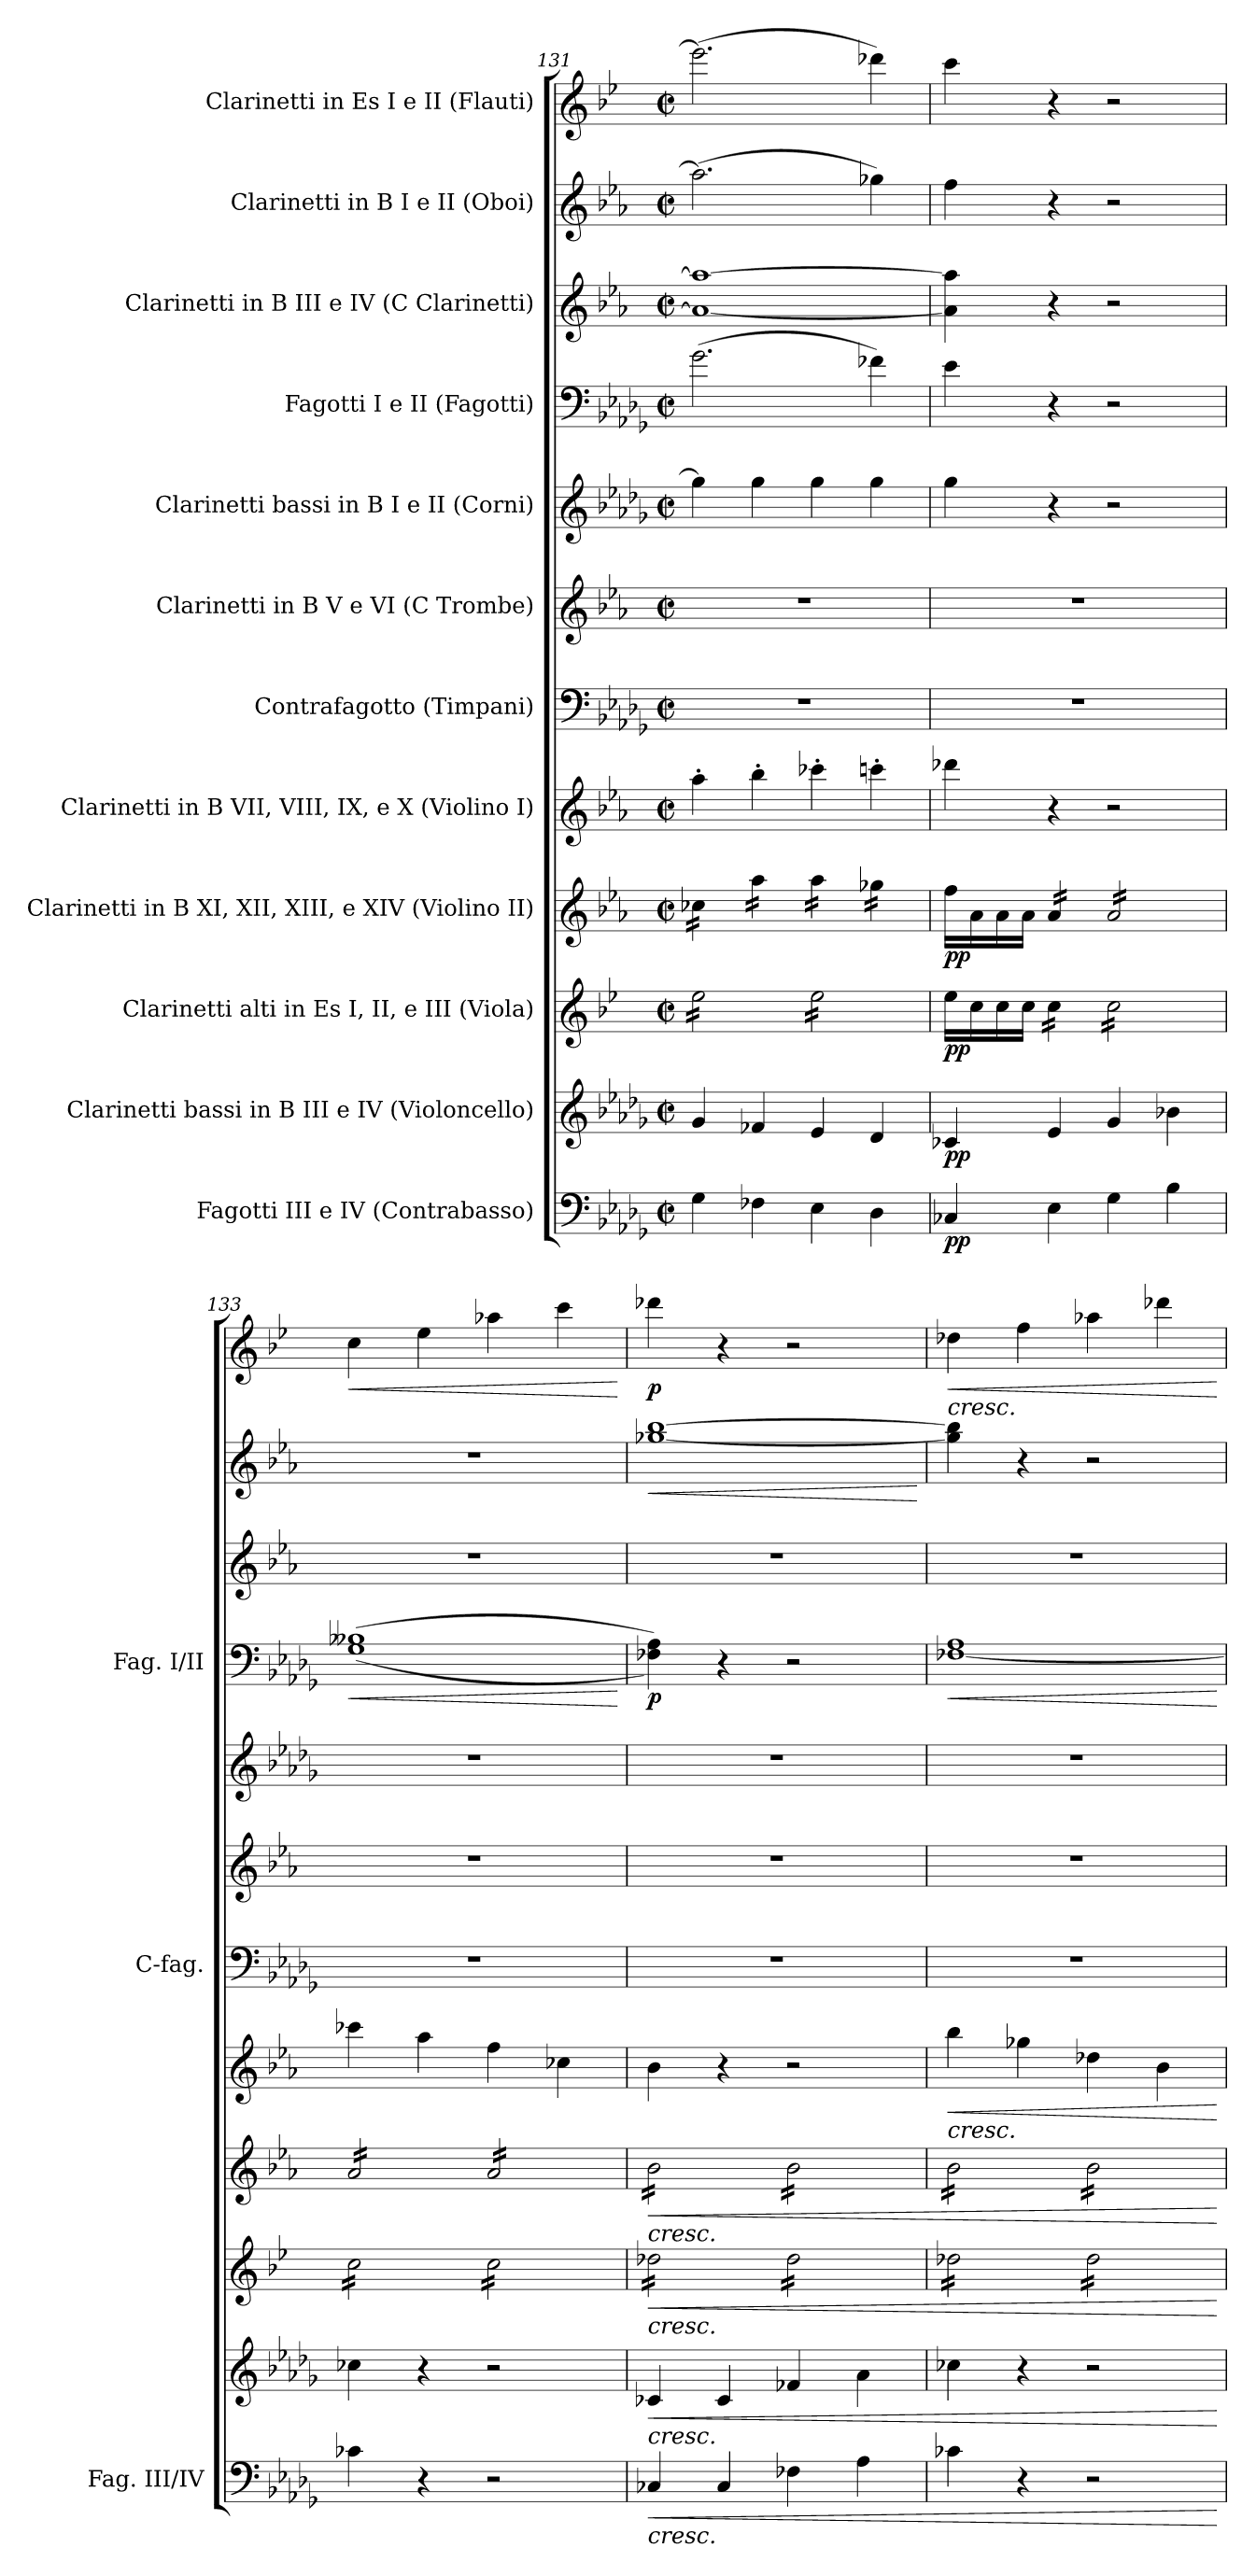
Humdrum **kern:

**kern	**dynam	**kern	**dynam	**kern	**dynam	**kern	**dynam	**kern	**dynam	**kern	**kern	**kern	**kern	**dynam	**kern	**kern	**dynam	**kern	**dynam
*part12	*part12	*part11	*part11	*part10	*part10	*part9	*part9	*part8	*part8	*part7	*part6	*part5	*part4	*part4	*part3	*part2	*part2	*part1	*part1
*staff12	*staff12	*staff11	*staff11	*staff10	*staff10	*staff9	*staff9	*staff8	*staff8	*staff7	*staff6	*staff5	*staff4	*staff4	*staff3	*staff2	*staff2	*staff1	*staff1
*I"Fagotti III e IV (Contrabasso)	*	*I"Clarinetti bassi in B III e IV (Violoncello)	*	*I"Clarinetti alti in Es I, II, e III (Viola)	*	*I"Clarinetti in B XI, XII, XIII, e XIV (Violino II)	*	*I"Clarinetti in B VII, VIII, IX, e X (Violino I)	*	*I"Contrafagotto (Timpani)	*I"Clarinetti in B V e VI (C Trombe)	*I"Clarinetti bassi in B I e II (Corni)	*I"Fagotti I e II (Fagotti)	*	*I"Clarinetti in B III e IV (C Clarinetti)	*I"Clarinetti in B I e II (Oboi)	*	*I"Clarinetti in Es I e II (Flauti)	*
*I'Fag. III/IV	*	*	*	*	*	*	*	*	*	*I'C-fag.	*	*	*I'Fag. I/II	*	*	*	*	*	*
*clefF4	*	*clefG2	*	*clefG2	*	*clefG2	*	*clefG2	*	*clefF4	*clefG2	*clefG2	*clefF4	*	*clefG2	*clefG2	*	*clefG2	*
*	*	*ITrd8c14	*	*ITrd5c9	*	*ITrd1c2	*	*ITrd1c2	*	*ITrd7c12	*ITrd1c2	*ITrd8c14	*	*	*ITrd1c2	*ITrd1c2	*	*ITrd-2c-3	*
*k[b-e-a-d-g-]	*	*k[b-e-a-d-g-]	*	*k[b-e-a-d-g-]	*	*k[b-e-a-d-g-]	*	*k[b-e-a-d-g-]	*	*k[b-e-a-d-g-]	*k[b-e-a-d-g-]	*k[b-e-a-d-g-]	*k[b-e-a-d-g-]	*	*k[b-e-a-d-g-]	*k[b-e-a-d-g-]	*	*k[b-e-a-d-g-]	*
*M2/2	*	*M2/2	*	*M2/2	*	*M2/2	*	*M2/2	*	*M2/2	*M2/2	*M2/2	*M2/2	*	*M2/2	*M2/2	*	*M2/2	*
*met(c|)	*	*met(c|)	*	*met(c|)	*	*met(c|)	*	*met(c|)	*	*met(c|)	*met(c|)	*met(c|)	*met(c|)	*	*met(c|)	*met(c|)	*	*met(c|)	*
=131	=131	=131	=131	=131	=131	=131	=131	=131	=131	=131	=131	=131	=131	=131	=131	=131	=131	=131	=131
*	*	*	*	*tremolo	*	*	*	*	*	*	*	*	*	*	*	*	*	*	*
*	*	*	*	*	*	*tremolo	*	*	*	*	*	*	*	*	*	*	*	*	*
4G-\	.	4G-/	.	16g-\LL	.	16b--X\LL	.	4gg-'\	.	1r	1r	4g-\]	(>2.g-\	.	1g-_ 1gg-_	(>2.gg-\]	.	(>2.ggg-\]	.
.	.	.	.	16g-\	.	16b--X\	.	.	.	.	.	.	.	.	.	.	.	.	.
.	.	.	.	16g-\	.	16b--X\	.	.	.	.	.	.	.	.	.	.	.	.	.
.	.	.	.	16g-\	.	16b--X\JJ	.	.	.	.	.	.	.	.	.	.	.	.	.
4F-X\	.	4F-X/	.	16g-\	.	16gg-\LL	.	4aa-'\	.	.	.	4g-\	.	.	.	.	.	.	.
.	.	.	.	16g-\	.	16gg-\	.	.	.	.	.	.	.	.	.	.	.	.	.
.	.	.	.	16g-\	.	16gg-\	.	.	.	.	.	.	.	.	.	.	.	.	.
.	.	.	.	16g-\JJ	.	16gg-\JJ	.	.	.	.	.	.	.	.	.	.	.	.	.
4E-\	.	4E-/	.	16g-\LL	.	16gg-\LL	.	4bb--X'\	.	.	.	4g-\	.	.	.	.	.	.	.
.	.	.	.	16g-\	.	16gg-\	.	.	.	.	.	.	.	.	.	.	.	.	.
.	.	.	.	16g-\	.	16gg-\	.	.	.	.	.	.	.	.	.	.	.	.	.
.	.	.	.	16g-\	.	16gg-\JJ	.	.	.	.	.	.	.	.	.	.	.	.	.
4D-\	.	4D-/	.	16g-\	.	16ff-X\LL	.	4bb-X'\	.	.	.	4g-\	4f-X\)	.	.	4ff-X\)	.	4fff-X\)	.
.	.	.	.	16g-\	.	16ff-X\	.	.	.	.	.	.	.	.	.	.	.	.	.
.	.	.	.	16g-\	.	16ff-X\	.	.	.	.	.	.	.	.	.	.	.	.	.
.	.	.	.	16g-\JJ	.	16ff-X\JJ	.	.	.	.	.	.	.	.	.	.	.	.	.
*	*	*	*	*	*	*Xtremolo	*	*	*	*	*	*	*	*	*	*	*	*	*
*	*	*	*	*Xtremolo	*	*	*	*	*	*	*	*	*	*	*	*	*	*	*
!!LO:PB:g=z
=132	=132	=132	=132	=132	=132	=132	=132	=132	=132	=132	=132	=132	=132	=132	=132	=132	=132	=132	=132
!	!LO:DY:b	!	!LO:DY:b	!	!LO:DY:b	!	!LO:DY:b	!	!	!	!	!	!	!	!	!	!	!	!
4C-X/	pp	4C-X/	pp	16g-\LL	pp	16ee-\LL	pp	4ccc-X\	.	1r	1r	4g-\	4e-\	.	4g-\] 4gg-\]	4ee-\	.	4eee-\	.
.	.	.	.	16e-\	.	16g-\	.	.	.	.	.	.	.	.	.	.	.	.	.
.	.	.	.	16e-\	.	16g-\	.	.	.	.	.	.	.	.	.	.	.	.	.
.	.	.	.	16e-\JJ	.	16g-\JJ	.	.	.	.	.	.	.	.	.	.	.	.	.
*	*	*	*	*tremolo	*	*	*	*	*	*	*	*	*	*	*	*	*	*	*
*	*	*	*	*	*	*tremolo	*	*	*	*	*	*	*	*	*	*	*	*	*
4E-\	.	4E-/	.	16e-\LL	.	16g-/LL	.	4r	.	.	.	4r	4r	.	4r	4r	.	4r	.
.	.	.	.	16e-\	.	16g-/	.	.	.	.	.	.	.	.	.	.	.	.	.
.	.	.	.	16e-\	.	16g-/	.	.	.	.	.	.	.	.	.	.	.	.	.
.	.	.	.	16e-\JJ	.	16g-/JJ	.	.	.	.	.	.	.	.	.	.	.	.	.
4G-\	.	4G-/	.	16e-\LL	.	16g-/LL	.	2r	.	.	.	2r	2r	.	2r	2r	.	2r	.
.	.	.	.	16e-\	.	16g-/	.	.	.	.	.	.	.	.	.	.	.	.	.
.	.	.	.	16e-\	.	16g-/	.	.	.	.	.	.	.	.	.	.	.	.	.
.	.	.	.	16e-\	.	16g-/	.	.	.	.	.	.	.	.	.	.	.	.	.
4B-\	.	4B-X\	.	16e-\	.	16g-/	.	.	.	.	.	.	.	.	.	.	.	.	.
.	.	.	.	16e-\	.	16g-/	.	.	.	.	.	.	.	.	.	.	.	.	.
.	.	.	.	16e-\	.	16g-/	.	.	.	.	.	.	.	.	.	.	.	.	.
.	.	.	.	16e-\JJ	.	16g-/JJ	.	.	.	.	.	.	.	.	.	.	.	.	.
!!LO:LB:g=z
=133	=133	=133	=133	=133	=133	=133	=133	=133	=133	=133	=133	=133	=133	=133	=133	=133	=133	=133	=133
!	!	!	!	!	!	!	!	!	!	!	!	!	!	!LO:HP:b	!	!	!	!	!LO:HP:b
4c-X\	.	4c-X\	.	16e-\LL	.	16g-/LL	.	4bb--X\	.	1r	1r	1r	(<(>1G- 1B--X	<	1r	1r	.	4ee-\	<
.	.	.	.	16e-\	.	16g-/	.	.	.	.	.	.	.	.	.	.	.	.	.
.	.	.	.	16e-\	.	16g-/	.	.	.	.	.	.	.	.	.	.	.	.	.
.	.	.	.	16e-\	.	16g-/	.	.	.	.	.	.	.	.	.	.	.	.	.
4r	.	4r	.	16e-\	.	16g-/	.	4gg-\	.	.	.	.	.	.	.	.	.	4gg-\	.
.	.	.	.	16e-\	.	16g-/	.	.	.	.	.	.	.	.	.	.	.	.	.
.	.	.	.	16e-\	.	16g-/	.	.	.	.	.	.	.	.	.	.	.	.	.
.	.	.	.	16e-\JJ	.	16g-/JJ	.	.	.	.	.	.	.	.	.	.	.	.	.
2r	.	2r	.	16e-\LL	.	16g-/LL	.	4ee-\	.	.	.	.	.	.	.	.	.	4ccc-X\	.
.	.	.	.	16e-\	.	16g-/	.	.	.	.	.	.	.	.	.	.	.	.	.
.	.	.	.	16e-\	.	16g-/	.	.	.	.	.	.	.	.	.	.	.	.	.
.	.	.	.	16e-\	.	16g-/	.	.	.	.	.	.	.	.	.	.	.	.	.
.	.	.	.	16e-\	.	16g-/	.	4b--X\	.	.	.	.	.	.	.	.	.	4eee-\	.
.	.	.	.	16e-\	.	16g-/	.	.	.	.	.	.	.	.	.	.	.	.	.
.	.	.	.	16e-\	.	16g-/	.	.	.	.	.	.	.	.	.	.	.	.	.
.	.	.	.	16e-\JJ	.	16g-/JJ	.	.	.	.	.	.	.	.	.	.	.	.	.
.	.	.	.	.	.	.	.	.	.	.	.	.	.	[	.	.	.	.	[
=134	=134	=134	=134	=134	=134	=134	=134	=134	=134	=134	=134	=134	=134	=134	=134	=134	=134	=134	=134
!	!	!	!	!	!	!LO:TX:b:i:t=cresc.	!	!	!	!	!	!	!	!	!	!	!	!	!
!	!	!	!	!LO:TX:b:i:t=cresc.	!	!	!	!	!	!	!	!	!	!	!	!	!	!	!
!	!	!LO:TX:b:i:t=cresc.	!	!	!	!	!	!	!	!	!	!	!	!	!	!	!	!	!
!LO:TX:b:i:t=cresc.	!	!	!	!	!	!	!	!	!	!	!	!	!	!	!	!	!	!	!
!	!LO:HP:b	!	!LO:HP:b	!	!LO:HP:b	!	!LO:HP:b	!	!	!	!	!	!	!LO:DY:b	!	!	!LO:HP:b	!	!LO:DY:b
4C-X/	<	4C-X/	<	16f-X\LL	<	16a-\LL	<	4a-\	.	1r	1r	1r	4F-X\ 4A-\))	p	1r	[1ff-X [1aa-	<	4fff-X\	p
.	.	.	.	16f-X\	.	16a-\	.	.	.	.	.	.	.	.	.	.	.	.	.
.	.	.	.	16f-X\	.	16a-\	.	.	.	.	.	.	.	.	.	.	.	.	.
.	.	.	.	16f-X\	.	16a-\	.	.	.	.	.	.	.	.	.	.	.	.	.
4C-/	.	4C-/	.	16f-X\	.	16a-\	.	4r	.	.	.	.	4r	.	.	.	.	4r	.
.	.	.	.	16f-X\	.	16a-\	.	.	.	.	.	.	.	.	.	.	.	.	.
.	.	.	.	16f-X\	.	16a-\	.	.	.	.	.	.	.	.	.	.	.	.	.
.	.	.	.	16f-X\JJ	.	16a-\JJ	.	.	.	.	.	.	.	.	.	.	.	.	.
4F-X\	.	4F-X/	.	16f-\LL	.	16a-\LL	.	2r	.	.	.	.	2r	.	.	.	.	2r	.
.	.	.	.	16f-\	.	16a-\	.	.	.	.	.	.	.	.	.	.	.	.	.
.	.	.	.	16f-\	.	16a-\	.	.	.	.	.	.	.	.	.	.	.	.	.
.	.	.	.	16f-\	.	16a-\	.	.	.	.	.	.	.	.	.	.	.	.	.
4A-\	.	4A-\	.	16f-\	.	16a-\	.	.	.	.	.	.	.	.	.	.	.	.	.
.	.	.	.	16f-\	.	16a-\	.	.	.	.	.	.	.	.	.	.	.	.	.
.	.	.	.	16f-\	.	16a-\	.	.	.	.	.	.	.	.	.	.	.	.	.
.	.	.	.	16f-\JJ	.	16a-\JJ	.	.	.	.	.	.	.	.	.	.	.	.	.
.	.	.	.	.	.	.	.	.	.	.	.	.	.	.	.	.	[	.	.
=135	=135	=135	=135	=135	=135	=135	=135	=135	=135	=135	=135	=135	=135	=135	=135	=135	=135	=135	=135
!	!	!	!	!	!	!	!	!	!	!	!	!	!	!	!	!	!	!LO:TX:b:i:t=cresc.	!
!	!	!	!	!	!	!	!	!LO:TX:b:i:t=cresc.	!	!	!	!	!	!	!	!	!	!	!
!	!	!	!	!	!	!	!	!	!LO:HP:b	!	!	!	!	!LO:HP:b	!	!	!	!	!LO:HP:b
4c-X\	.	4c-X\	.	16f-X\LL	.	16a-\LL	.	4aa-\	<	1r	1r	1r	[1F-X 1A-	<	1r	4ff-\] 4aa-\]	.	4ff-X\	<
.	.	.	.	16f-X\	.	16a-\	.	.	.	.	.	.	.	.	.	.	.	.	.
.	.	.	.	16f-X\	.	16a-\	.	.	.	.	.	.	.	.	.	.	.	.	.
.	.	.	.	16f-X\	.	16a-\	.	.	.	.	.	.	.	.	.	.	.	.	.
4r	.	4r	.	16f-X\	.	16a-\	.	4ff-X\	.	.	.	.	.	.	.	4r	.	4aa-\	.
.	.	.	.	16f-X\	.	16a-\	.	.	.	.	.	.	.	.	.	.	.	.	.
.	.	.	.	16f-X\	.	16a-\	.	.	.	.	.	.	.	.	.	.	.	.	.
.	.	.	.	16f-X\JJ	.	16a-\JJ	.	.	.	.	.	.	.	.	.	.	.	.	.
2r	.	2r	.	16f-\LL	.	16a-\LL	.	4cc-X\	.	.	.	.	.	.	.	2r	.	4ccc-X\	.
.	.	.	.	16f-\	.	16a-\	.	.	.	.	.	.	.	.	.	.	.	.	.
.	.	.	.	16f-\	.	16a-\	.	.	.	.	.	.	.	.	.	.	.	.	.
.	.	.	.	16f-\	.	16a-\	.	.	.	.	.	.	.	.	.	.	.	.	.
.	.	.	.	16f-\	.	16a-\	.	4a-\	.	.	.	.	.	.	.	.	.	4fff-X\	.
.	.	.	.	16f-\	.	16a-\	.	.	.	.	.	.	.	.	.	.	.	.	.
.	.	.	.	16f-\	.	16a-\	.	.	.	.	.	.	.	.	.	.	.	.	.
.	.	.	.	16f-\JJ	.	16a-\JJ	.	.	.	.	.	.	.	.	.	.	.	.	.
*	*	*	*	*	*	*Xtremolo	*	*	*	*	*	*	*	*	*	*	*	*	*
*	*	*	*	*Xtremolo	*	*	*	*	*	*	*	*	*	*	*	*	*	*	*
.	[	.	[	.	[	.	[	.	[	.	.	.	.	[	.	.	.	.	[
=	=	=	=	=	=	=	=	=	=	=	=	=	=	=	=	=	=	=	=
*-	*-	*-	*-	*-	*-	*-	*-	*-	*-	*-	*-	*-	*-	*-	*-	*-	*-	*-	*-
